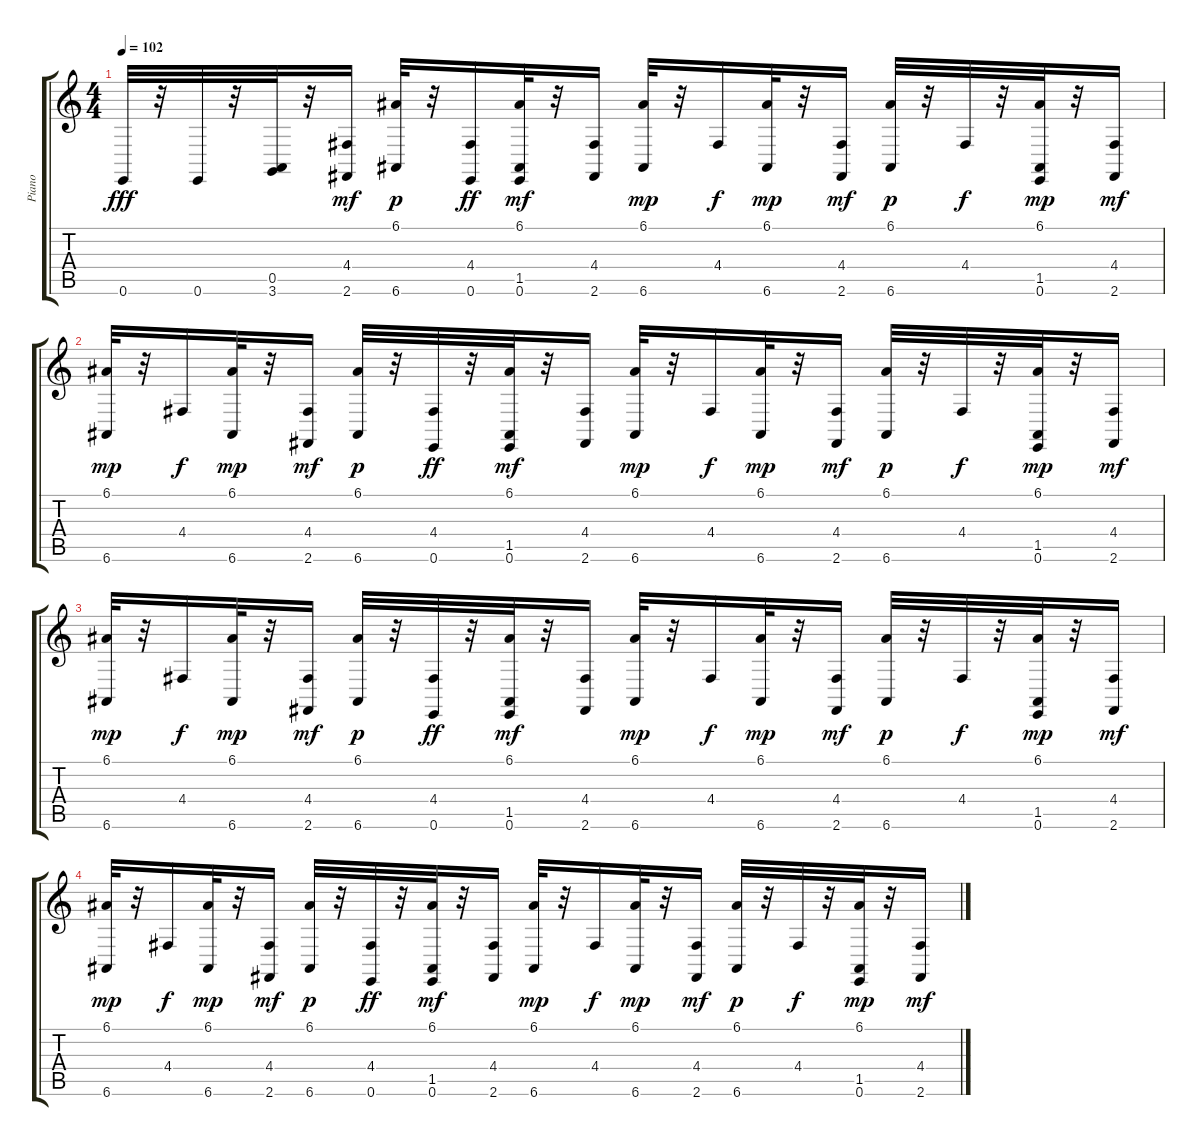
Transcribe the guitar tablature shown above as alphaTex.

\track ("Piano" "Piano") {instrument acousticgrandpiano}
\staff {score tabs}
\tuning (E4 B3 G3 D3 A2 E2) {hide}
\ts (4 4)
\tempo 102
\clef g2
\ks c
0.6.32{dy fff} r.32 0.6.32 r.32 (0.5 3.6).32 r.32 (4.4 2.6).16{dy mf} (6.1 6.6).32{dy p} r.32 (4.4 0.6).16{dy ff} (6.1 1.5 0.6).32{dy mf} r.32 (4.4 2.6).16 (6.1 6.6).32{dy mp} r.32 4.4.16{dy f} (6.1 6.6).32{dy mp} r.32 (4.4 2.6).16{dy mf} (6.1 6.6).32{dy p} r.32 4.4.32{dy f} r.32 (6.1 1.5 0.6).32{dy mp} r.32 (4.4 2.6).16{dy mf} |
(6.1 6.6).32{dy mp} r.32 4.4.16{dy f} (6.1 6.6).32{dy mp} r.32 (4.4 2.6).16{dy mf} (6.1 6.6).32{dy p} r.32 (4.4 0.6).32{dy ff} r.32 (6.1 1.5 0.6).32{dy mf} r.32 (4.4 2.6).16 (6.1 6.6).32{dy mp} r.32 4.4.16{dy f} (6.1 6.6).32{dy mp} r.32 (4.4 2.6).16{dy mf} (6.1 6.6).32{dy p} r.32 4.4.32{dy f} r.32 (6.1 1.5 0.6).32{dy mp} r.32 (4.4 2.6).16{dy mf} |
(6.1 6.6).32{dy mp} r.32 4.4.16{dy f} (6.1 6.6).32{dy mp} r.32 (4.4 2.6).16{dy mf} (6.1 6.6).32{dy p} r.32 (4.4 0.6).32{dy ff} r.32 (6.1 1.5 0.6).32{dy mf} r.32 (4.4 2.6).16 (6.1 6.6).32{dy mp} r.32 4.4.16{dy f} (6.1 6.6).32{dy mp} r.32 (4.4 2.6).16{dy mf} (6.1 6.6).32{dy p} r.32 4.4.32{dy f} r.32 (6.1 1.5 0.6).32{dy mp} r.32 (4.4 2.6).16{dy mf} |
(6.1 6.6).32{dy mp} r.32 4.4.16{dy f} (6.1 6.6).32{dy mp} r.32 (4.4 2.6).16{dy mf} (6.1 6.6).32{dy p} r.32 (4.4 0.6).32{dy ff} r.32 (6.1 1.5 0.6).32{dy mf} r.32 (4.4 2.6).16 (6.1 6.6).32{dy mp} r.32 4.4.16{dy f} (6.1 6.6).32{dy mp} r.32 (4.4 2.6).16{dy mf} (6.1 6.6).32{dy p} r.32 4.4.32{dy f} r.32 (6.1 1.5 0.6).32{dy mp} r.32 (4.4 2.6).16{dy mf}
